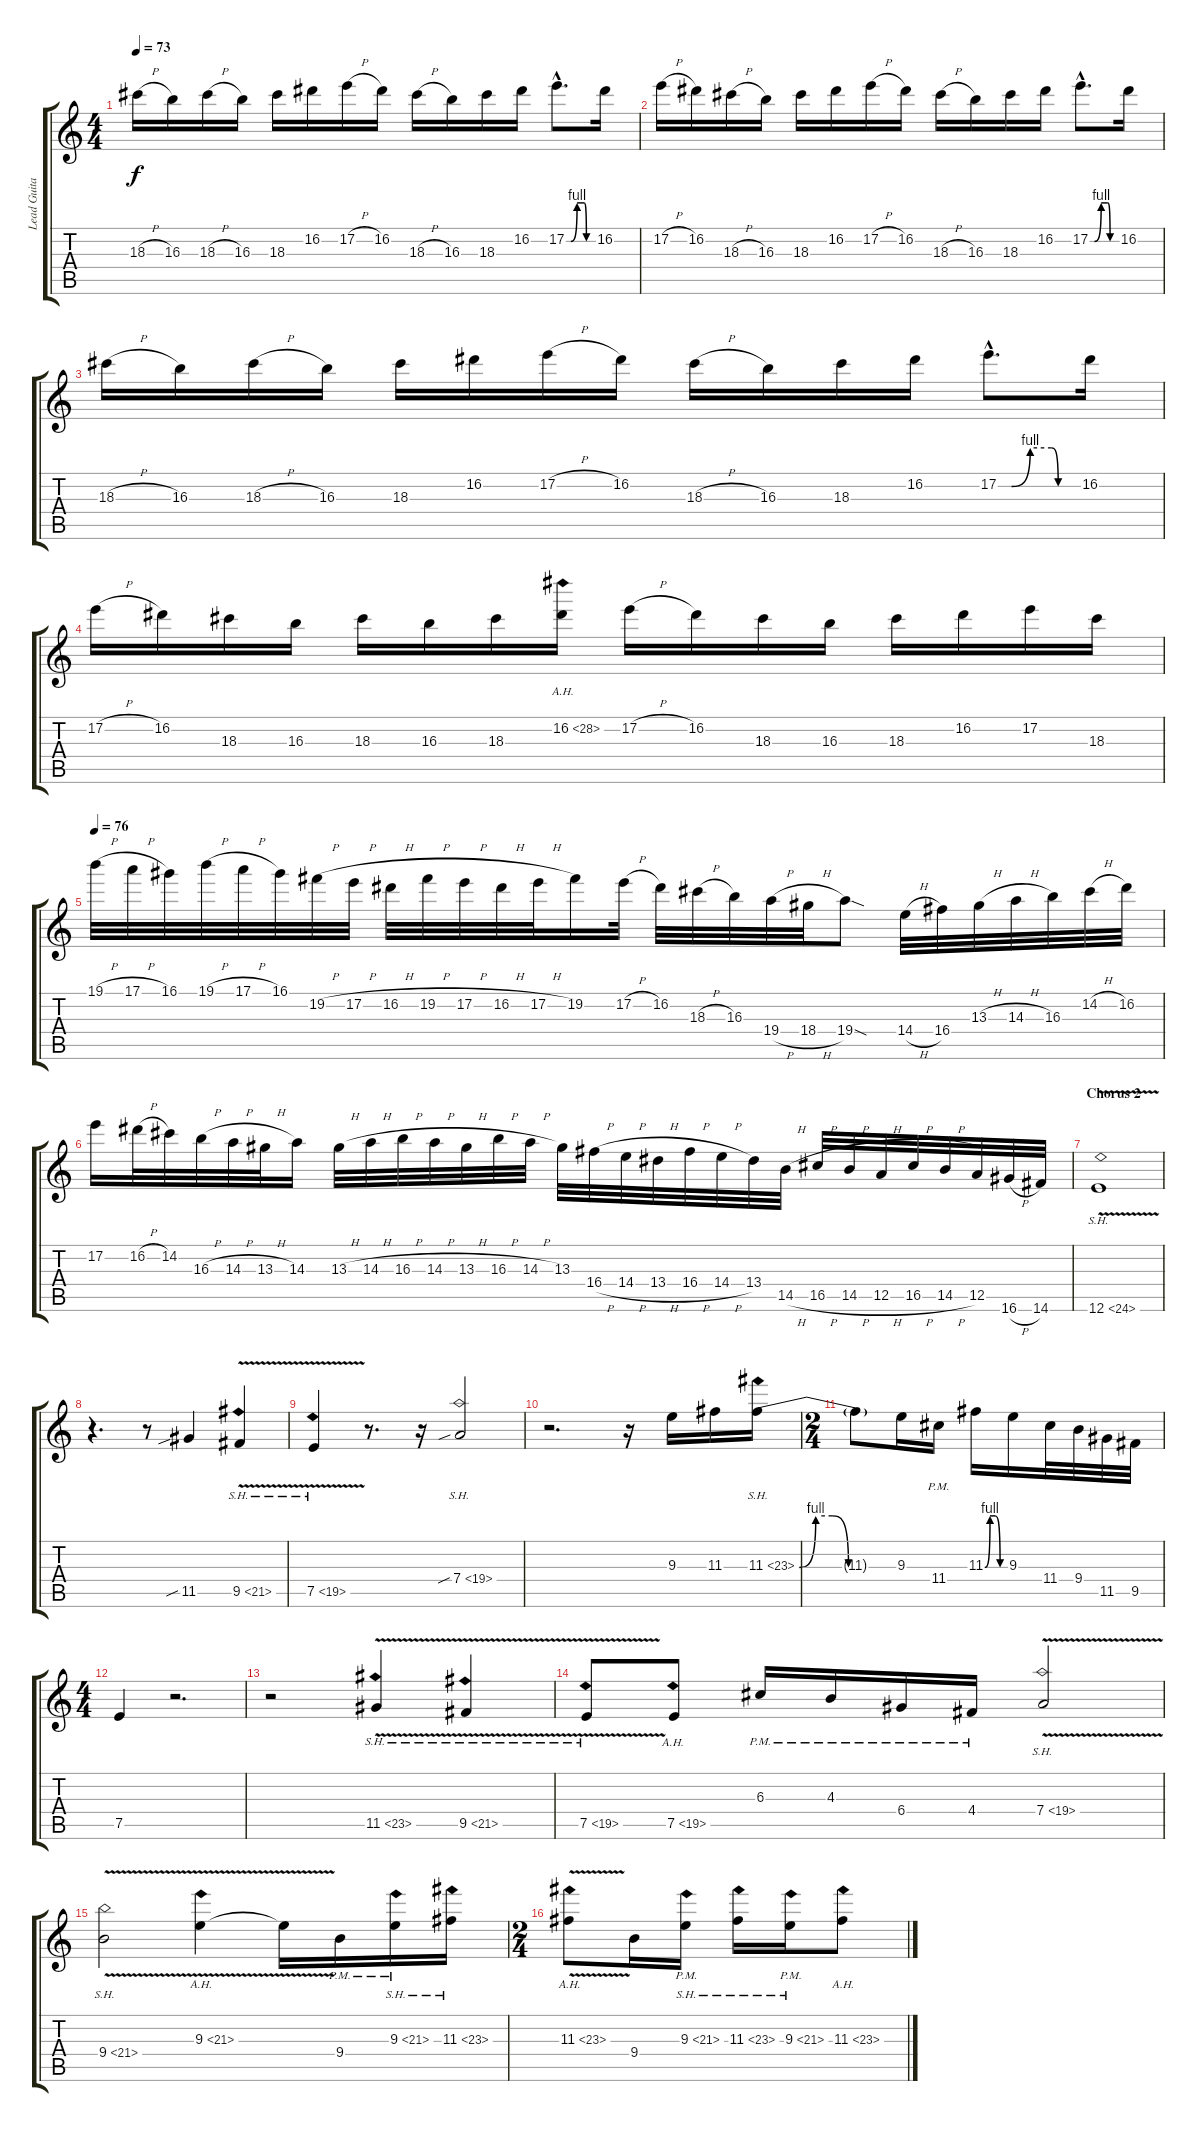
\track ("Lead Guitar" "Lead Guita") {instrument overdrivenguitar}
\staff {score tabs}
\tuning (E4 B3 G3 D3 A2 E2) {hide}
\ts (4 4)
\tempo 73
\clef g2
\ks c
18.3{h}.16{dy f} 16.3.16 18.3{h}.16 16.3.16 18.3.16 16.2.16 17.2{h}.16 16.2.16 18.3{h}.16 16.3.16 18.3.16 16.2.16 17.2{be (custom 0 0 10 0 24 4 40 4 45 0 60 0) hac}.8{d} 16.2.16 |
17.2{h}.16 16.2.16 18.3{h}.16 16.3.16 18.3.16 16.2.16 17.2{h}.16 16.2.16 18.3{h}.16 16.3.16 18.3.16 16.2.16 17.2{be (custom 0 0 10 0 25 4 40 4 45 0 60 0) hac}.8{d} 16.2.16 |
18.3{h}.16 16.3.16 18.3{h}.16 16.3.16 18.3.16 16.2.16 17.2{h}.16 16.2.16 18.3{h}.16 16.3.16 18.3.16 16.2.16 17.2{be (custom 0 0 10 0 24 4 40 4 45 0 60 0) hac}.8{d} 16.2.16 |
17.2{h}.16 16.2.16 18.3.16 16.3.16 18.3.16 16.3.16 18.3.16 16.2{ah 12}.16 17.2{h}.16 16.2.16 18.3.16 16.3.16 18.3.16 16.2.16 17.2.16 18.3.16 |
\tempo 76
19.1{h}.32 17.1{h}.32 16.1.32 19.1{h}.32{volume 11 balance 0} 17.1{h}.32 16.1.32 19.2{h}.32 17.2{h}.32 16.2{h}.32 19.2{h}.32 17.2{h}.32 16.2{h}.32 17.2{h}.32 19.2.16 17.2{h}.32 16.2.32 18.3{h}.32 16.3.32 19.4{h}.32 18.4{h}.32 19.4{sod}.8 14.4{h}.32 16.4.32 13.3{h}.32 14.3{h}.32 16.3.32 14.2{h}.32 16.2.32 |
17.2.16 16.2{h}.32 14.2.32 16.3{h}.32 14.3{h}.32 13.3{h}.32 14.3.16 13.3{h}.32 14.3{h}.32 16.3{h}.32 14.3{h}.32 13.3{h}.32 16.3{h}.32 14.3{h}.32 13.3.32 16.4{h}.32 14.4{h}.32 13.4{h}.32 16.4{h}.32 14.4{h}.32 13.4.32 14.5{h}.32 16.5{h}.32 14.5{h}.32 12.5{h}.32 16.5{h}.32 14.5{h}.32 12.5.32 16.6{h}.32 14.6.32 |
\section ("" "Chorus 2")
12.6{sh 12 v}.1 |
r.4{d volume 12 balance 6} r.8 11.5{sib}.4 9.5{sh 12 v}.4 |
7.5{sh 12 v}.4 r.8{d} r.16 7.4{sh 12 sib}.2 |
r.2{d} r.16 9.3.16 11.3.16 11.3{be (custom 0 0 10 4 20 4 30 0 60 0) sh 12}.16 |
\ts (2 4)
11.3{t}.8 9.3.16 11.4{pm}.16 11.3{be (custom 0 0 15 4 30 4 45 0 60 0)}.16 9.3.16 11.4.32 9.4.32 11.5.32 9.5.32 |
\ts (4 4)
7.5.4 r.2{d} |
r.2 11.5{sh 12 v}.4 9.5{sh 12 v}.4 |
7.5{sh 12 v}.8 7.5{ah 12}.8 6.3{pm}.16 4.3{pm}.16 6.4{pm}.16 4.4{pm}.16 7.4{sh 12 v}.2 |
9.4{sh 12 v}.2 9.3{ah 12 v}.4 9.3{t}.16 9.4{pm}.16 9.3{sh 12 pm}.16 11.3{sh 12}.16 |
\ts (2 4)
11.3{ah 12 v}.8 9.4.16 9.3{sh 12 pm}.16 11.3{sh 12}.16 9.3{sh 12 pm}.16 11.3{ah 12}.8
